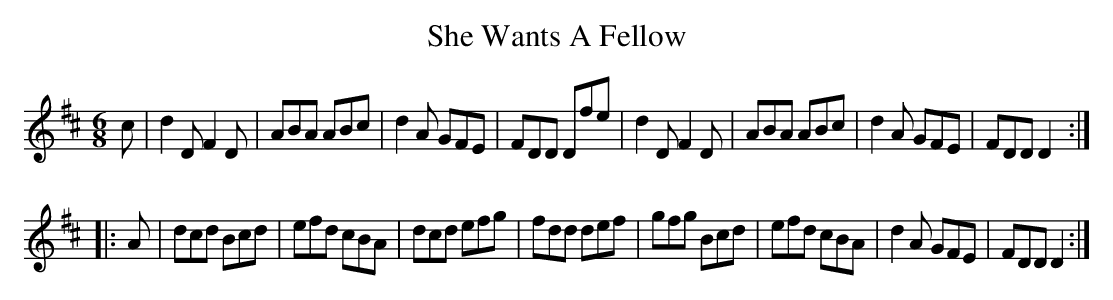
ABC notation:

X:1
T:She Wants A Fellow
M:6/8
L:1/8
K:D
c | d2DF2D | ABA ABc | d2A GFE | FDD Dfe | d2DF2D | ABA ABc | d2A GFE | FDDD2 :|
|: A | dcd Bcd | efd cBA | dcd efg | fdd def | gfg Bcd | efd cBA | d2A GFE | FDDD2 :|]
